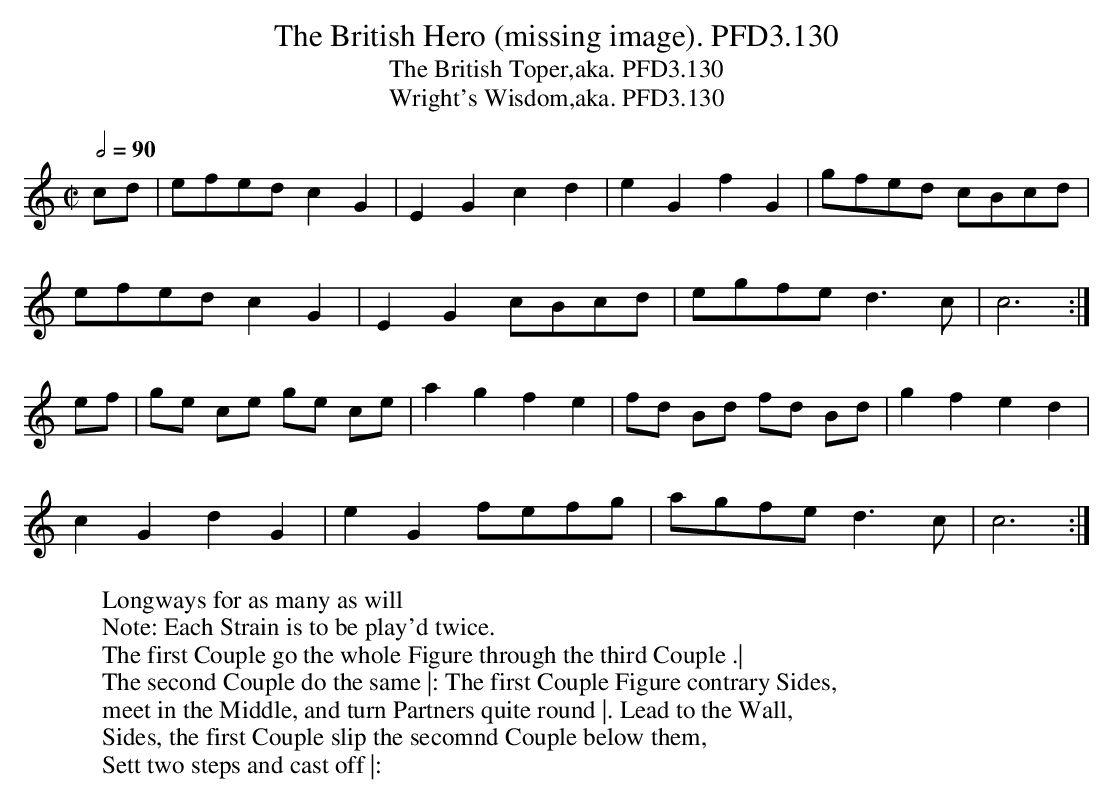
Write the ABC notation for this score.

X:1
T:British Hero (missing image). PFD3.130, The
T:British Toper,aka. PFD3.130, The
T:Wright's Wisdom,aka. PFD3.130
M:C|
L:1/8
W:Longways for as many as will
W:Note: Each Strain is to be play'd twice.
W:The first Couple go the whole Figure through the third Couple .|
W:The second Couple do the same |: The first Couple Figure contrary Sides,
W:meet in the Middle, and turn Partners quite round |. Lead to the Wall,
W:Sides, the first Couple slip the secomnd Couple below them,
W:Sett two steps and cast off |:
Q:2/4=90
K:C
cd | efed c2G2 | E2G2 c2d2 | e2G2 f2G2 | gfed cBcd |
efed c2G2 | E2G2 cBcd | egfe d3c | c6 :|
ef | ge ce ge ce | a2g2 f2e2 | fd Bd fd Bd | g2f2 e2 d2 |
c2G2 d2G2 | e2G2 fefg | agfe d3c | c6 :|
